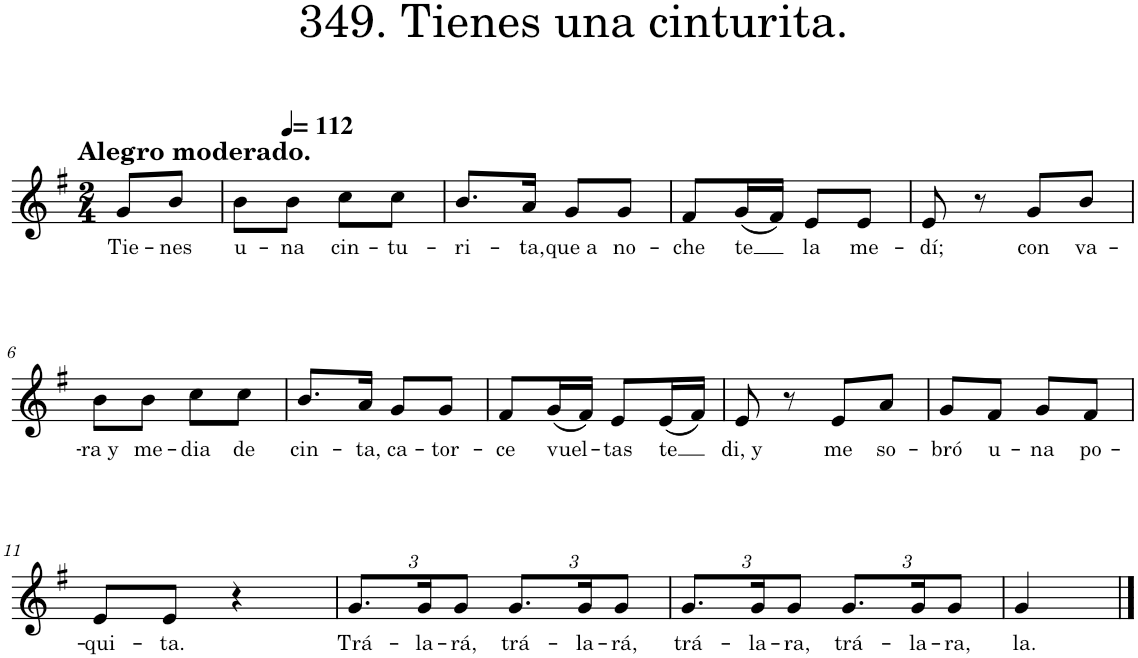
**kern	**text
*part1	*part1
*staff1	*staff1
*I"Piano	*
*I'Pno.	*
*clefG2	*
*k[f#]	*
*M2/4	*
*MM112	*
=1	=1
!LO:TX:a:B:t=Alegro moderado.	!
!	!LO:LY:b
8g/L	Tie-
!	!LO:LY:b
8b/J	-nes
=2	=2
!	!LO:LY:b
8b\L	u-
!	!LO:LY:b
8b\J	-na
!	!LO:LY:b
8cc\L	cin-
!	!LO:LY:b
8cc\J	-tu-
=3	=3
!	!LO:LY:b
8.b/L	-ri-
!	!LO:LY:b
16a/Jk	-ta,
!	!LO:LY:b
8g/L	que a
!	!LO:LY:b
8g/J	no-
=4	=4
!	!LO:LY:b
8f#/L	-che
!	!LO:LY:b
(16g/L	te
16f#/JJ)	.
!	!LO:LY:b
8e/L	la
!	!LO:LY:b
8e/J	me-
=5	=5
!	!LO:LY:b
8e/	-dí;
8r	.
!	!LO:LY:b
8g/L	con
!	!LO:LY:b
8b/J	va-
!!LO:LB:g=z
=6	=6
!	!LO:LY:b
8b\L	-ra y
!	!LO:LY:b
8b\J	me-
!	!LO:LY:b
8cc\L	-dia
!	!LO:LY:b
8cc\J	de
=7	=7
!	!LO:LY:b
8.b/L	cin-
!	!LO:LY:b
16a/Jk	-ta,
!	!LO:LY:b
8g/L	ca-
!	!LO:LY:b
8g/J	-tor-
=8	=8
!	!LO:LY:b
8f#/L	-ce
!	!LO:LY:b
(16g/L	vuel-
16f#/JJ)	.
!	!LO:LY:b
8e/L	tas
!	!LO:LY:b
(16e/L	te
16f#/JJ)	.
=9	=9
!	!LO:LY:b
8e/	di, y
8r	.
!	!LO:LY:b
8e/L	me
!	!LO:LY:b
8a/J	so-
=10	=10
!	!LO:LY:b
8g/L	-bró
!	!LO:LY:b
8f#/J	u-
!	!LO:LY:b
8g/L	-na
!	!LO:LY:b
8f#/J	po-
!!LO:LB:g=z
=11	=11
!	!LO:LY:b
8e/L	-qui-
!	!LO:LY:b
8e/J	-ta.
4r	.
=12	=12
*Xbrackettup	*
!	!LO:LY:b
12.g/L	Trá-
!	!LO:LY:b
24g/K	-la-
!	!LO:LY:b
12g/J	-rá,
!	!LO:LY:b
12.g/L	trá-
!	!LO:LY:b
24g/K	-la-
!	!LO:LY:b
12g/J	-rá,
=13	=13
!	!LO:LY:b
12.g/L	trá-
!	!LO:LY:b
24g/K	-la-
!	!LO:LY:b
12g/J	-ra,
!	!LO:LY:b
12.g/L	trá-
!	!LO:LY:b
24g/K	-la-
!	!LO:LY:b
12g/J	-ra,
=14	=14
!	!LO:LY:b
4g/	la.
==	==
*-	*-
